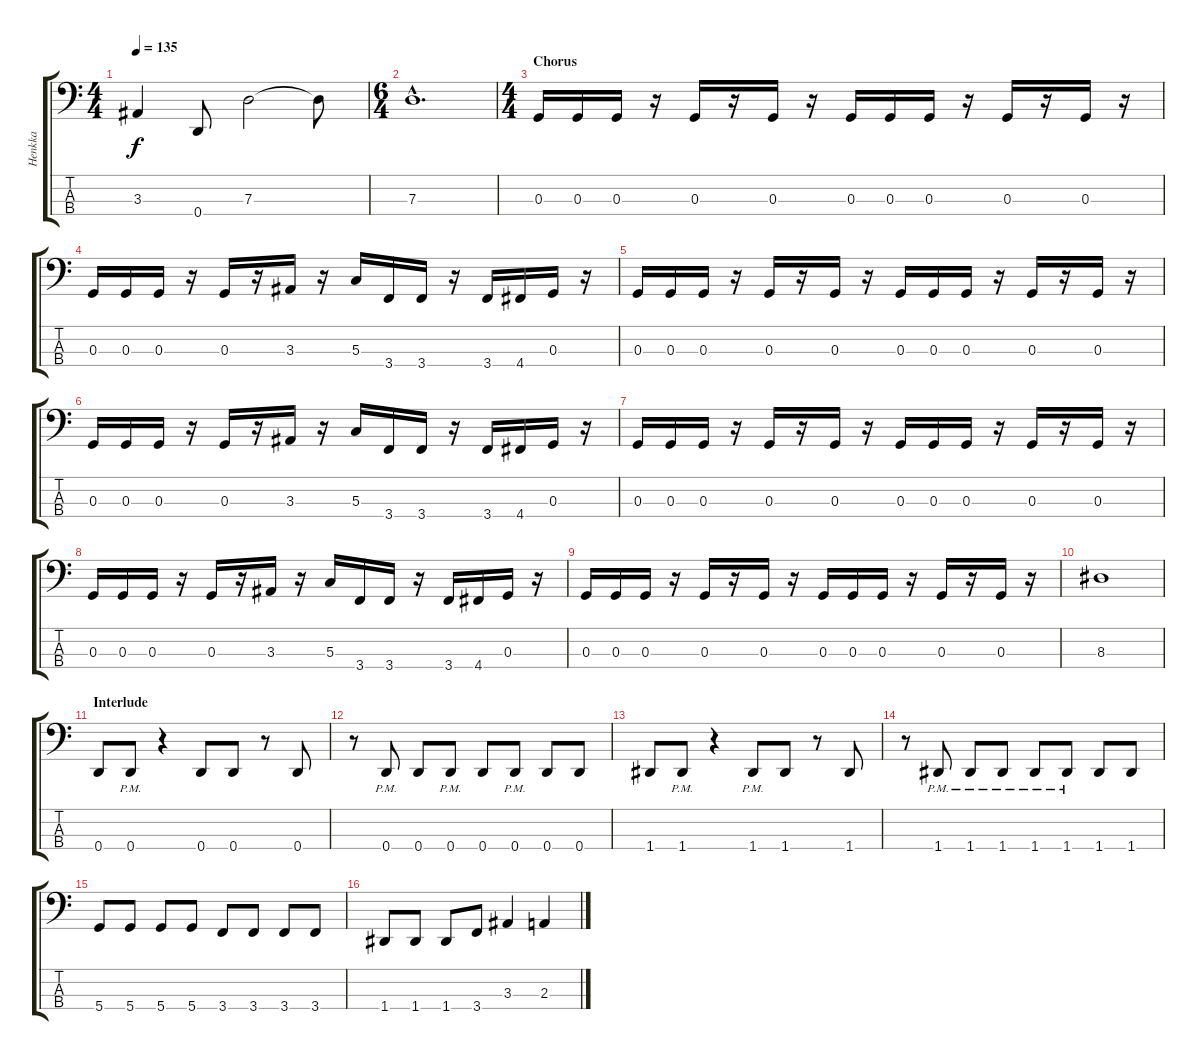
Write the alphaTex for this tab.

\track ("Henkka" "Henkka") {instrument electricbasspick}
\staff {score tabs}
\tuning (F2 C2 G1 D1) {hide}
\ts (4 4)
\tempo 135
\clef f4
\ks c
3.3.4{dy f} 0.4.8 7.3.2 7.3{t}.8 |
\ts (6 4)
7.3{hac}.1{d} |
\ts (4 4)
\section ("" "Chorus")
0.3.16 0.3.16 0.3.16 r.16 0.3.16 r.16 0.3.16 r.16 0.3.16 0.3.16 0.3.16 r.16 0.3.16 r.16 0.3.16 r.16 |
0.3.16 0.3.16 0.3.16 r.16 0.3.16 r.16 3.3.16 r.16 5.3.16 3.4.16 3.4.16 r.16 3.4.16 4.4.16 0.3.16 r.16 |
0.3.16 0.3.16 0.3.16 r.16 0.3.16 r.16 0.3.16 r.16 0.3.16 0.3.16 0.3.16 r.16 0.3.16 r.16 0.3.16 r.16 |
0.3.16 0.3.16 0.3.16 r.16 0.3.16 r.16 3.3.16 r.16 5.3.16 3.4.16 3.4.16 r.16 3.4.16 4.4.16 0.3.16 r.16 |
0.3.16 0.3.16 0.3.16 r.16 0.3.16 r.16 0.3.16 r.16 0.3.16 0.3.16 0.3.16 r.16 0.3.16 r.16 0.3.16 r.16 |
0.3.16 0.3.16 0.3.16 r.16 0.3.16 r.16 3.3.16 r.16 5.3.16 3.4.16 3.4.16 r.16 3.4.16 4.4.16 0.3.16 r.16 |
0.3.16 0.3.16 0.3.16 r.16 0.3.16 r.16 0.3.16 r.16 0.3.16 0.3.16 0.3.16 r.16 0.3.16 r.16 0.3.16 r.16 |
8.3.1 |
\section ("" "Interlude")
0.4.8 0.4{pm}.8 r.4 0.4.8 0.4.8 r.8 0.4.8 |
r.8 0.4{pm}.8 0.4.8 0.4{pm}.8 0.4.8 0.4{pm}.8 0.4.8 0.4.8 |
1.4.8 1.4{pm}.8 r.4 1.4{pm}.8 1.4.8 r.8 1.4.8 |
r.8 1.4{pm}.8 1.4{pm}.8 1.4{pm}.8 1.4{pm}.8 1.4{pm}.8 1.4.8 1.4.8 |
5.4.8 5.4.8 5.4.8 5.4.8 3.4.8 3.4.8 3.4.8 3.4.8 |
1.4.8 1.4.8 1.4.8 3.4.8 3.3.4 2.3.4
